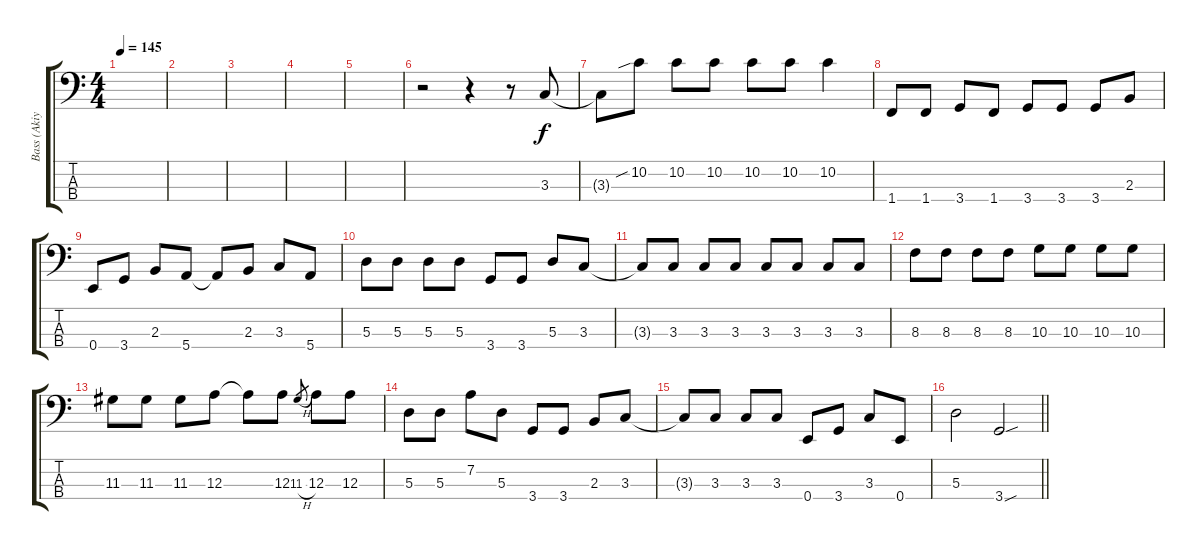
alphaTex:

\track ("Bass (Akiyama Mio)" "Bass (Akiy") {instrument electricbassfinger}
\staff {score tabs}
\tuning (G2 D2 A1 E1) {hide}
\ts (4 4)
\tempo 145
\clef f4
\ks c
|
|
|
|
|
r.2 r.4 r.8 3.3.8 |
3.3{t}.8 10.2{sib}.8 10.2.8 10.2.8 10.2.8 10.2.8 10.2.4 |
1.4.8 1.4.8 3.4.8 1.4.8 3.4.8 3.4.8 3.4.8 2.3.8 |
0.4.8 3.4.8 2.3.8 5.4.8 5.4{t}.8 2.3.8 3.3.8 5.4.8 |
5.3.8 5.3.8 5.3.8 5.3.8 3.4.8 3.4.8 5.3.8 3.3.8 |
3.3{t}.8 3.3.8 3.3.8 3.3.8 3.3.8 3.3.8 3.3.8 3.3.8 |
8.3.8 8.3.8 8.3.8 8.3.8 10.3.8 10.3.8 10.3.8 10.3.8 |
11.3.8 11.3.8 11.3.8 12.3.8 12.3{t}.8 12.3.8 11.3{h}.8{gr} 12.3.8 12.3.8 |
5.3.8 5.3.8 7.2.8 5.3.8 3.4.8 3.4.8 2.3.8 3.3.8 |
3.3{t}.8 3.3.8 3.3.8 3.3.8 0.4.8 3.4.8 3.3.8 0.4.8 |
\barLineRight lightlight
5.3.2 3.4{sou}.2
